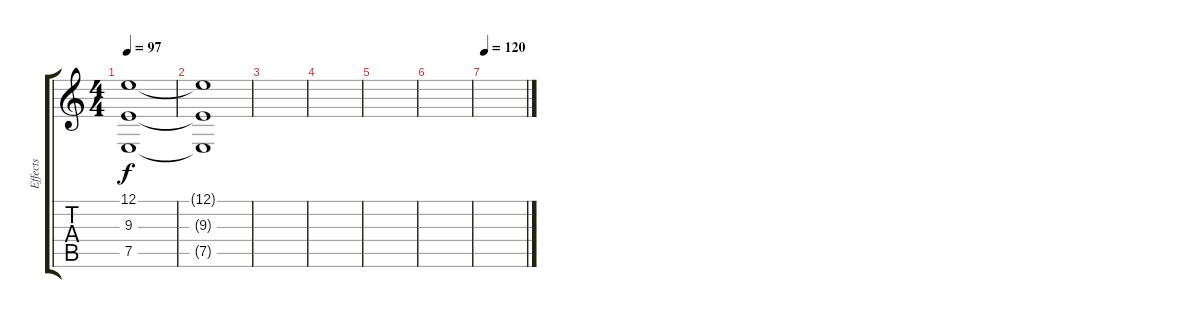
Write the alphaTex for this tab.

\track ("Effects" "Effects") {instrument fx5brightness}
\staff {score tabs}
\tuning (E4 B3 G3 D3 A2 E2) {hide}
\ts (4 4)
\tempo 97
\clef g2
\ks c
(12.1 9.3 7.5).1{dy f} |
(12.1{t} 9.3{t} 7.5{t}).1 |
|
|
|
|
\tempo 120
